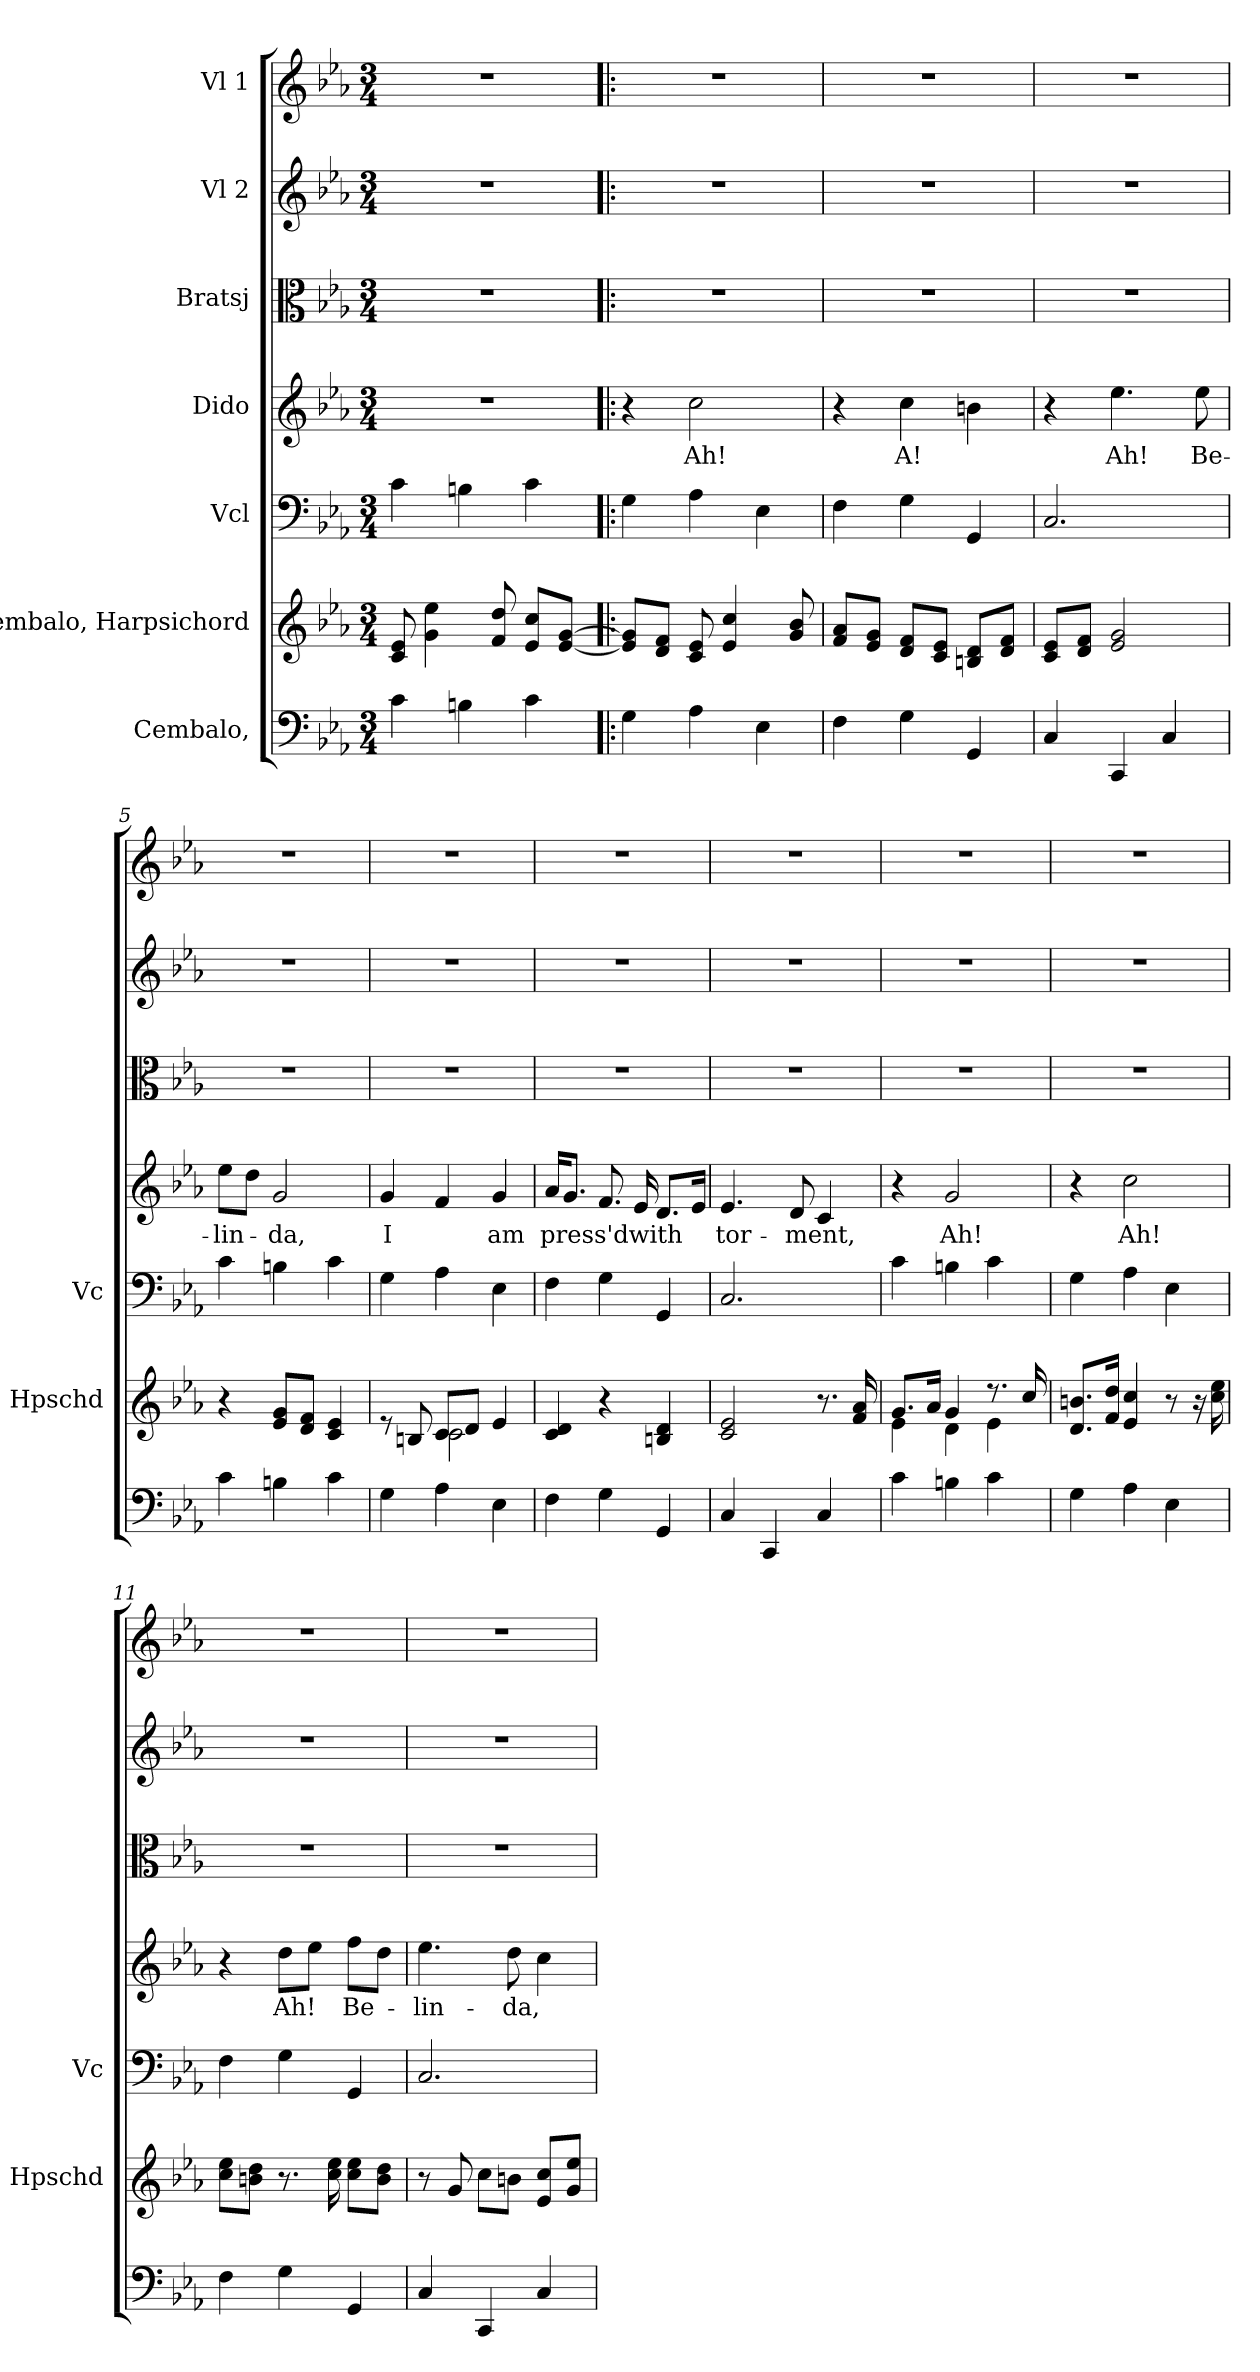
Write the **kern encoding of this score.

**kern	**kern	**kern	**kern	**text	**kern	**kern	**kern
*part7	*part6	*part5	*part4	*part4	*part3	*part2	*part1
*staff7	*staff6	*staff5	*staff4	*staff4	*staff3	*staff2	*staff1
*I"Cembalo,	*I"Cembalo, Harpsichord	*I"Vcl	*I"Dido	*	*I"Bratsj	*I"Vl 2	*I"Vl 1
*	*I'Hpschd	*I'Vc	*	*	*	*	*
*clefF4	*clefG2	*clefF4	*clefG2	*	*clefC3	*clefG2	*clefG2
*k[b-e-a-]	*k[b-e-a-]	*k[b-e-a-]	*k[b-e-a-]	*	*k[b-e-a-]	*k[b-e-a-]	*k[b-e-a-]
*M3/4	*M3/4	*M3/4	*M3/4	*	*M3/4	*M3/4	*M3/4
*MM90	*MM90	*MM90	*MM90	*	*MM90	*MM90	*MM90
=1	=1	=1	=1	=1	=1	=1	=1
4c\	8c/ 8e-/	4c\	2.r	.	2.r	2.r	2.r
.	4g\ 4ee-\	.	.	.	.	.	.
4Bn\	.	4Bn\	.	.	.	.	.
.	8f/ 8dd/	.	.	.	.	.	.
4c\	8e-/ 8cc/L	4c\	.	.	.	.	.
.	[8e-/ [8g/J	.	.	.	.	.	.
=2!|:	=2!|:	=2!|:	=2!|:	=2!|:	=2!|:	=2!|:	=2!|:
4G\	8e-/] 8g/]L	4G\	4r	.	2.r	2.r	2.r
.	8d/ 8f/J	.	.	.	.	.	.
!	!	!	!	!LO:LY:b	!	!	!
4A-\	8c/ 8e-/	4A-\	2cc\	Ah!	.	.	.
.	4e-/ 4cc/	.	.	.	.	.	.
4E-\	.	4E-\	.	.	.	.	.
.	8g/ 8b-/	.	.	.	.	.	.
=3	=3	=3	=3	=3	=3	=3	=3
4F\	8f/ 8a-/L	4F\	4r	.	2.r	2.r	2.r
.	8e-/ 8g/J	.	.	.	.	.	.
!	!	!	!	!LO:LY:b	!	!	!
4G\	8d/ 8f/L	4G\	4cc\	A!	.	.	.
.	8c/ 8e-/J	.	.	.	.	.	.
4GG/	8Bn/ 8d/L	4GG/	4bn\	.	.	.	.
.	8d/ 8f/J	.	.	.	.	.	.
=4	=4	=4	=4	=4	=4	=4	=4
4C/	8c/ 8e-/L	2.C/	4r	.	2.r	2.r	2.r
.	8d/ 8f/J	.	.	.	.	.	.
!	!	!	!	!LO:LY:b	!	!	!
4CC/	2e-/ 2g/	.	4.ee-\	Ah!	.	.	.
4C/	.	.	.	.	.	.	.
!	!	!	!	!LO:LY:b	!	!	!
.	.	.	8ee-\	Be-	.	.	.
=5	=5	=5	=5	=5	=5	=5	=5
!	!	!	!	!LO:LY:b	!	!	!
4c\	4r	4c\	8ee-\L	-lin-	2.r	2.r	2.r
.	.	.	8dd\J	.	.	.	.
!	!	!	!	!LO:LY:b	!	!	!
4Bn\	8e-/ 8g/L	4Bn\	2g/	-da,	.	.	.
.	8d/ 8f/J	.	.	.	.	.	.
4c\	4c/ 4e-/	4c\	.	.	.	.	.
!!LO:LB:g=z
=6	=6	=6	=6	=6	=6	=6	=6
*	*^	*	*	*	*	*	*
!	!	!	!	!	!LO:LY:b	!	!	!
4G\	8re	4ryy	4G\	4g/	I	2.r	2.r	2.r
.	8Bn/	.	.	.	.	.	.	.
4A-\	8c/L	2c\	4A-\	4f/	.	.	.	.
.	8d/J	.	.	.	.	.	.	.
!	!	!	!	!	!LO:LY:b	!	!	!
4E-\	4e-/	.	4E-\	4g/	am	.	.	.
*	*v	*v	*	*	*	*	*	*
=7	=7	=7	=7	=7	=7	=7	=7
!	!	!	!	!LO:LY:b	!	!	!
4F\	4c/ 4d/	4F\	16a-/KL	press'd	2.r	2.r	2.r
.	.	.	8.g/J	.	.	.	.
4G\	4r	4G\	8.f/	.	.	.	.
!	!	!	!	!LO:LY:b	!	!	!
.	.	.	16e-/	with	.	.	.
4GG/	4Bn/ 4d/	4GG/	8.d/L	.	.	.	.
.	.	.	16e-/Jk	.	.	.	.
=8	=8	=8	=8	=8	=8	=8	=8
!	!	!	!	!LO:LY:b	!	!	!
4C/	2c/ 2e-/	2.C/	4.e-/	tor-	2.r	2.r	2.r
4CC/	.	.	.	.	.	.	.
!	!	!	!	!LO:LY:b	!	!	!
.	.	.	8d/	-ment,	.	.	.
4C/	8.r	.	4c/	.	.	.	.
.	16f/ 16a-/	.	.	.	.	.	.
=9	=9	=9	=9	=9	=9	=9	=9
*	*^	*	*	*	*	*	*
4c\	8.g/L	4e-\	4c\	4r	.	2.r	2.r	2.r
.	16a-/Jk	.	.	.	.	.	.	.
!	!	!	!	!	!LO:LY:b	!	!	!
4Bn\	4g/	4d\	4Bn\	2g/	Ah!	.	.	.
4c\	8.r	4e-\	4c\	.	.	.	.	.
.	16cc/	.	.	.	.	.	.	.
*	*v	*v	*	*	*	*	*	*
=10	=10	=10	=10	=10	=10	=10	=10
4G\	8.d/ 8.bn/L	4G\	4r	.	2.r	2.r	2.r
.	16f/ 16dd/Jk	.	.	.	.	.	.
!	!	!	!	!LO:LY:b	!	!	!
4A-\	4e-/ 4cc/	4A-\	2cc\	Ah!	.	.	.
4E-\	8r	4E-\	.	.	.	.	.
.	16r	.	.	.	.	.	.
.	16cc\ 16ee-\	.	.	.	.	.	.
!!LO:PB:g=z
=11	=11	=11	=11	=11	=11	=11	=11
4F\	8cc\ 8ee-\L	4F\	4r	.	2.r	2.r	2.r
.	8bn\ 8dd\J	.	.	.	.	.	.
!	!	!	!	!LO:LY:b	!	!	!
4G\	8.r	4G\	8dd\L	Ah!	.	.	.
.	.	.	8ee-\J	.	.	.	.
.	16cc\ 16ee-\	.	.	.	.	.	.
!	!	!	!	!LO:LY:b	!	!	!
4GG/	8cc\ 8ee-\L	4GG/	8ff\L	Be-	.	.	.
.	8b\ 8dd\J	.	8dd\J	.	.	.	.
=12	=12	=12	=12	=12	=12	=12	=12
!	!	!	!	!LO:LY:b	!	!	!
4C/	8r	2.C/	4.ee-\	-lin-	2.r	2.r	2.r
.	8g/	.	.	.	.	.	.
4CC/	8cc\L	.	.	.	.	.	.
!	!	!	!	!LO:LY:b	!	!	!
.	8bn\J	.	8dd\	-da,	.	.	.
4C/	8e-/ 8cc/L	.	4cc\	.	.	.	.
.	8g/ 8ee-/J	.	.	.	.	.	.
=	=	=	=	=	=	=	=
*-	*-	*-	*-	*-	*-	*-	*-
